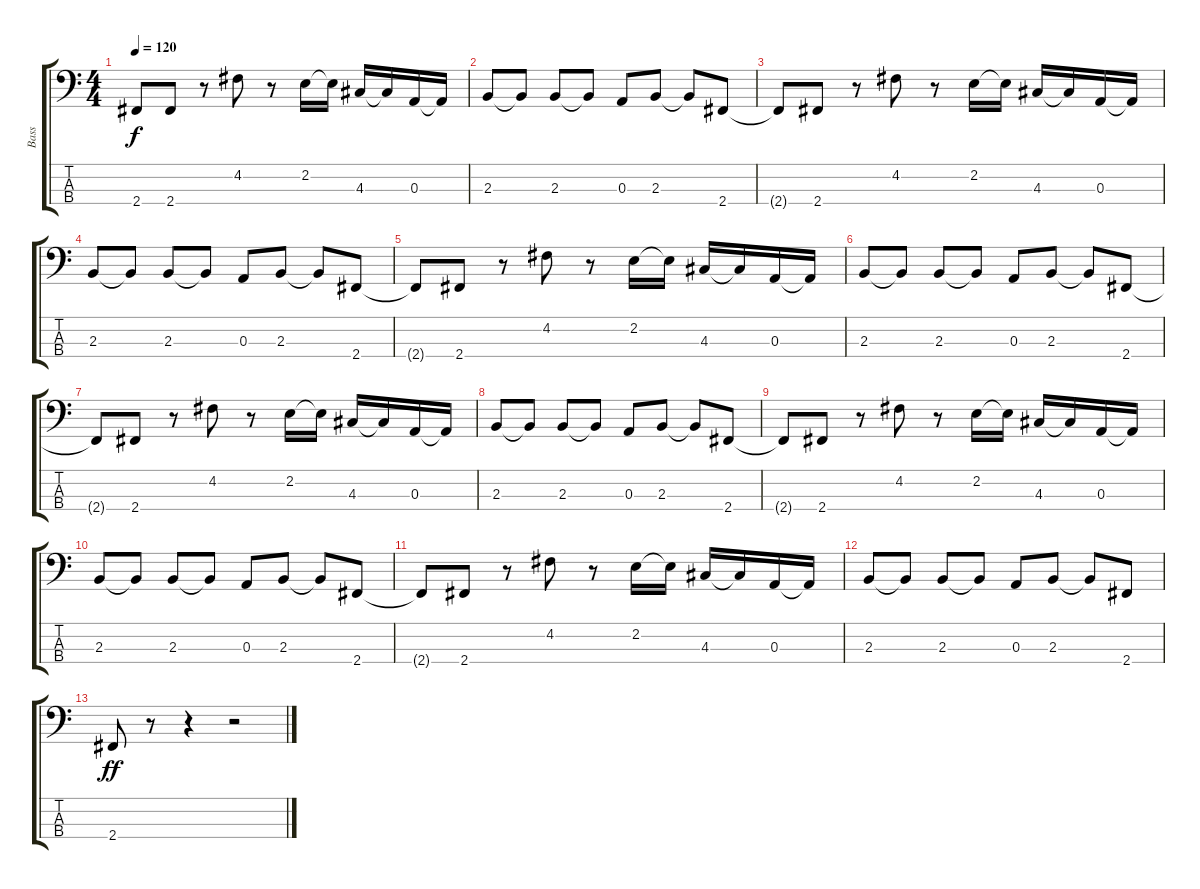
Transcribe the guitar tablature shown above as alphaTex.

\track ("Bass" "Bass") {instrument electricbassfinger}
\staff {score tabs}
\tuning (G2 D2 A1 E1) {hide}
\ts (4 4)
\tempo 120
\clef f4
\ks c
2.4{t}.8{dy f} 2.4.8 r.8 4.2.8 r.8 2.2.16 2.2{t}.16 4.3.16 4.3{t}.16 0.3.16 0.3{t}.16 |
2.3.8 2.3{t}.8 2.3.8 2.3{t}.8 0.3.8 2.3.8 2.3{t}.8 2.4.8 |
2.4{t}.8 2.4.8 r.8 4.2.8 r.8 2.2.16 2.2{t}.16 4.3.16 4.3{t}.16 0.3.16 0.3{t}.16 |
2.3.8 2.3{t}.8 2.3.8 2.3{t}.8 0.3.8 2.3.8 2.3{t}.8 2.4.8 |
2.4{t}.8 2.4.8 r.8 4.2.8 r.8 2.2.16 2.2{t}.16 4.3.16 4.3{t}.16 0.3.16 0.3{t}.16 |
2.3.8 2.3{t}.8 2.3.8 2.3{t}.8 0.3.8 2.3.8 2.3{t}.8 2.4.8 |
2.4{t}.8 2.4.8 r.8 4.2.8 r.8 2.2.16 2.2{t}.16 4.3.16 4.3{t}.16 0.3.16 0.3{t}.16 |
2.3.8 2.3{t}.8 2.3.8 2.3{t}.8 0.3.8 2.3.8 2.3{t}.8 2.4.8 |
2.4{t}.8 2.4.8 r.8 4.2.8 r.8 2.2.16 2.2{t}.16 4.3.16 4.3{t}.16 0.3.16 0.3{t}.16 |
2.3.8 2.3{t}.8 2.3.8 2.3{t}.8 0.3.8 2.3.8 2.3{t}.8 2.4.8 |
2.4{t}.8 2.4.8 r.8 4.2.8 r.8 2.2.16 2.2{t}.16 4.3.16 4.3{t}.16 0.3.16 0.3{t}.16 |
2.3.8 2.3{t}.8 2.3.8 2.3{t}.8 0.3.8 2.3.8 2.3{t}.8 2.4.8 |
2.4.8{dy ff} r.8 r.4 r.2
